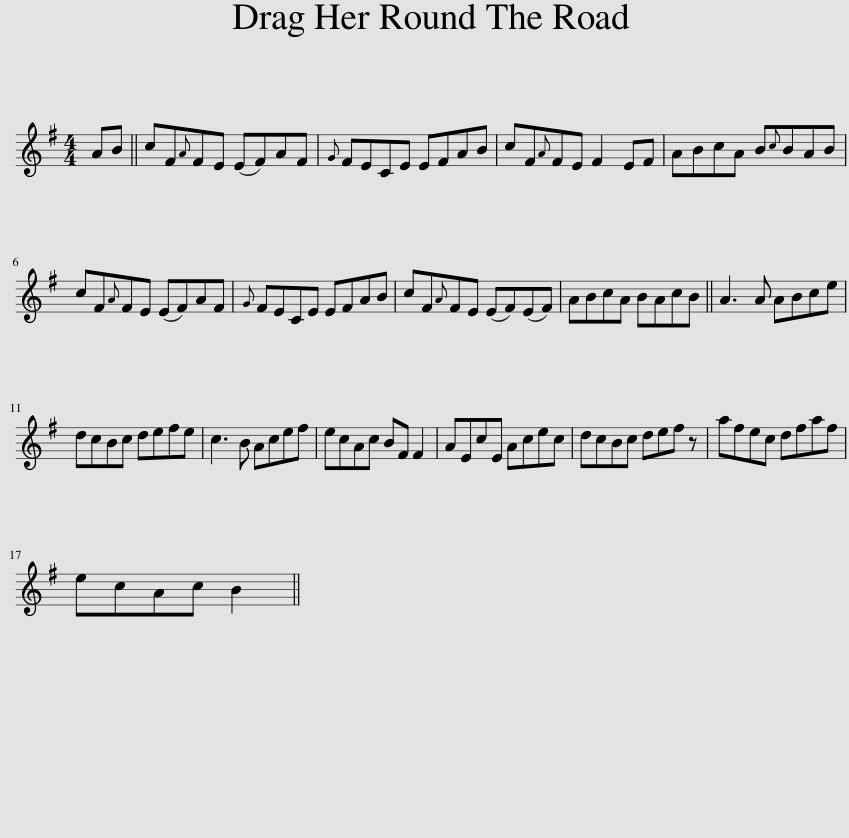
X:1
L:1/8
M:4/4
I:linebreak $
K:Emin
V:1 treble
V:1
 AB || cF{A}FE (EF)AF |{G} FECE EFAB | cF{A}FE F2 EF | ABcA B{c}BAB |$ %5
 cF{A}FE (EF)AF |{G} FECE EFAB | cF{A}FE (EF)(EF) | ABcA BAcB || A3 A ABce |$ %10
 dcBc defe | c3 B Acef | ecAc BF F2 | AEcE Acec | dcBc def z | %15
 afec dfaf |$ ecAc B2 || %17
